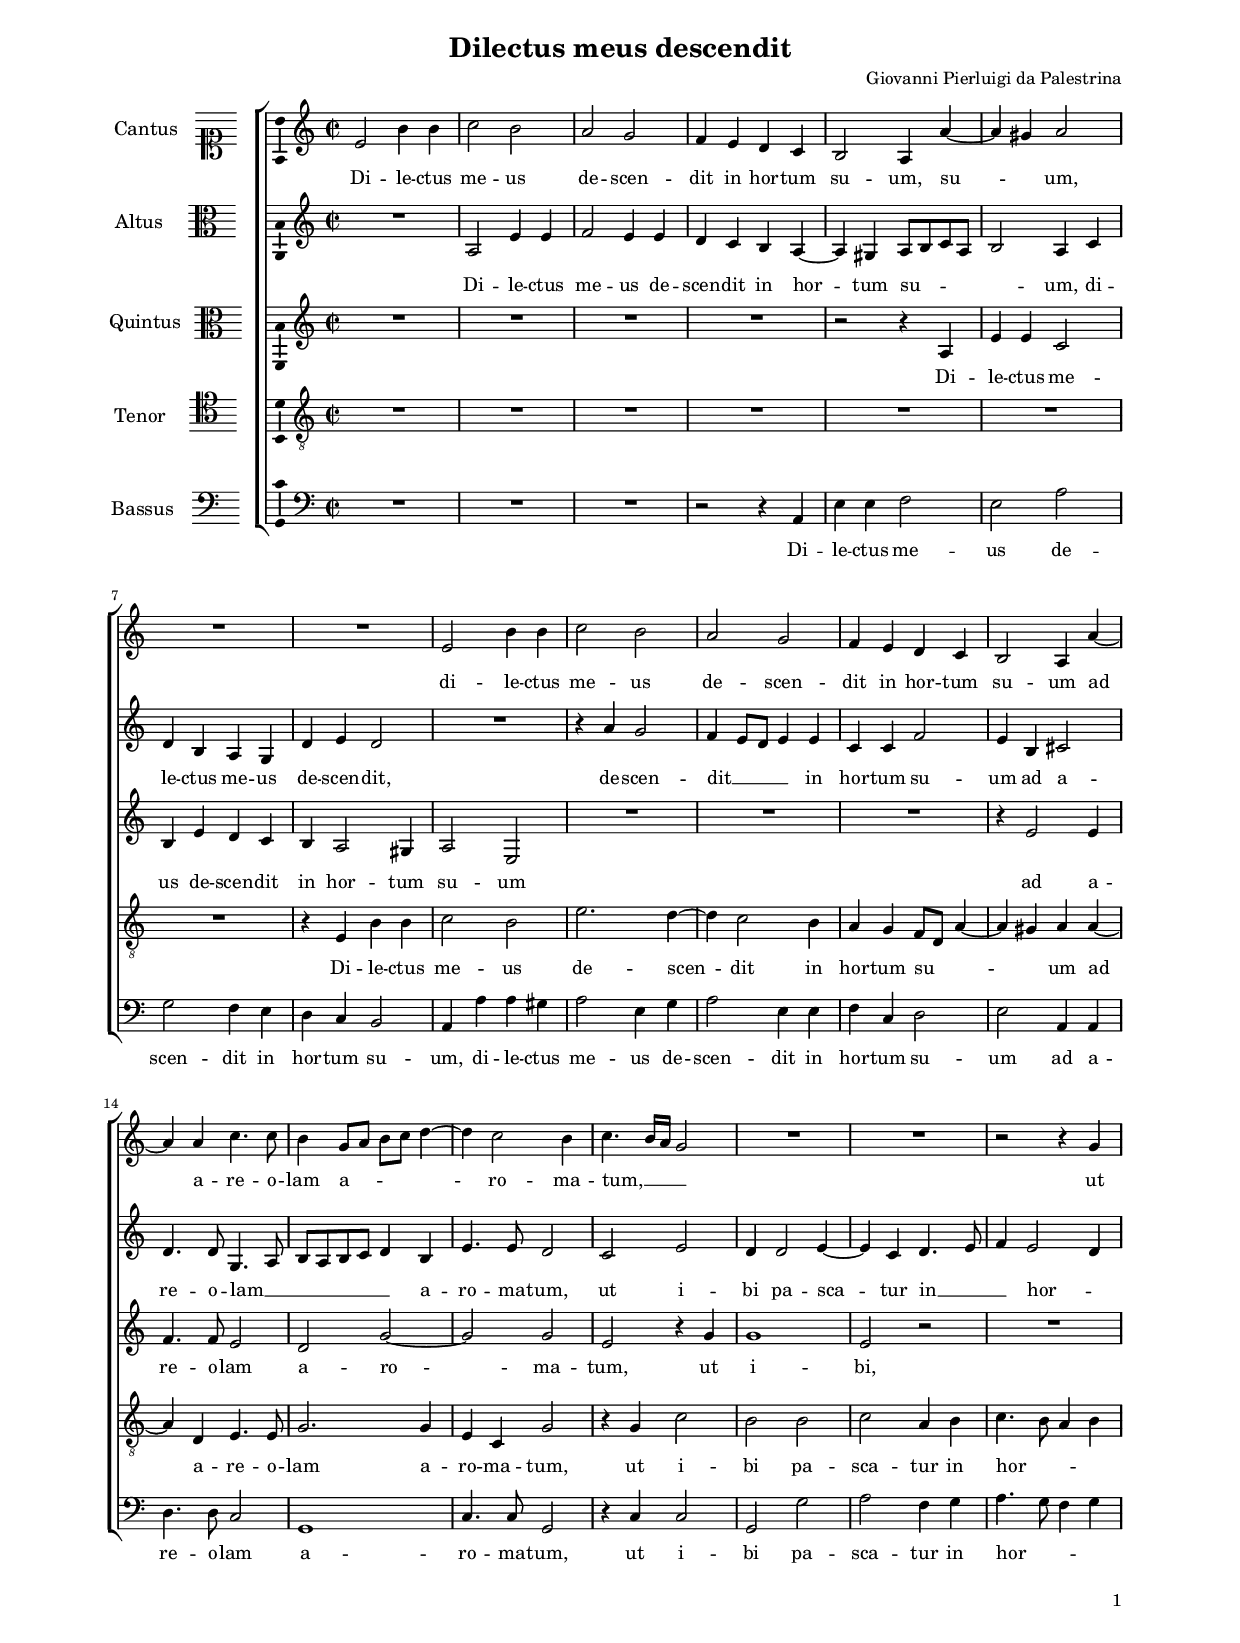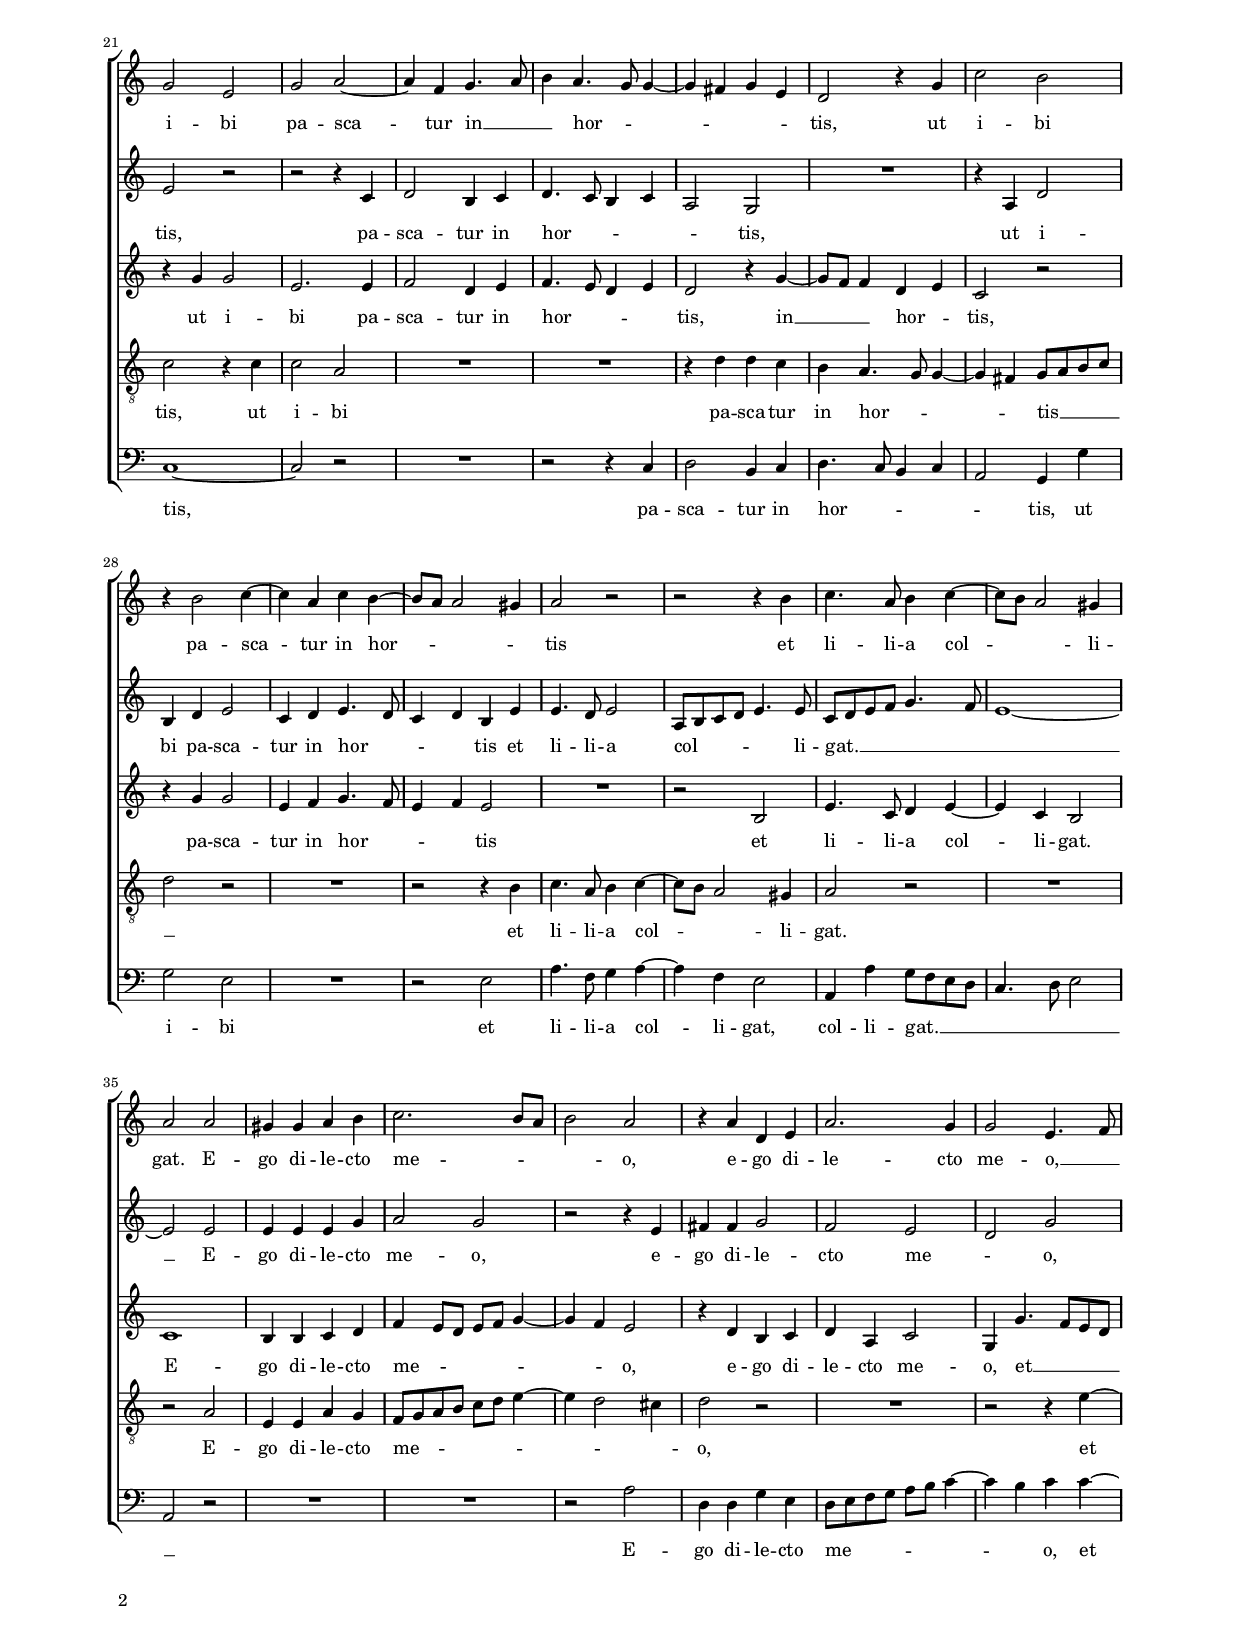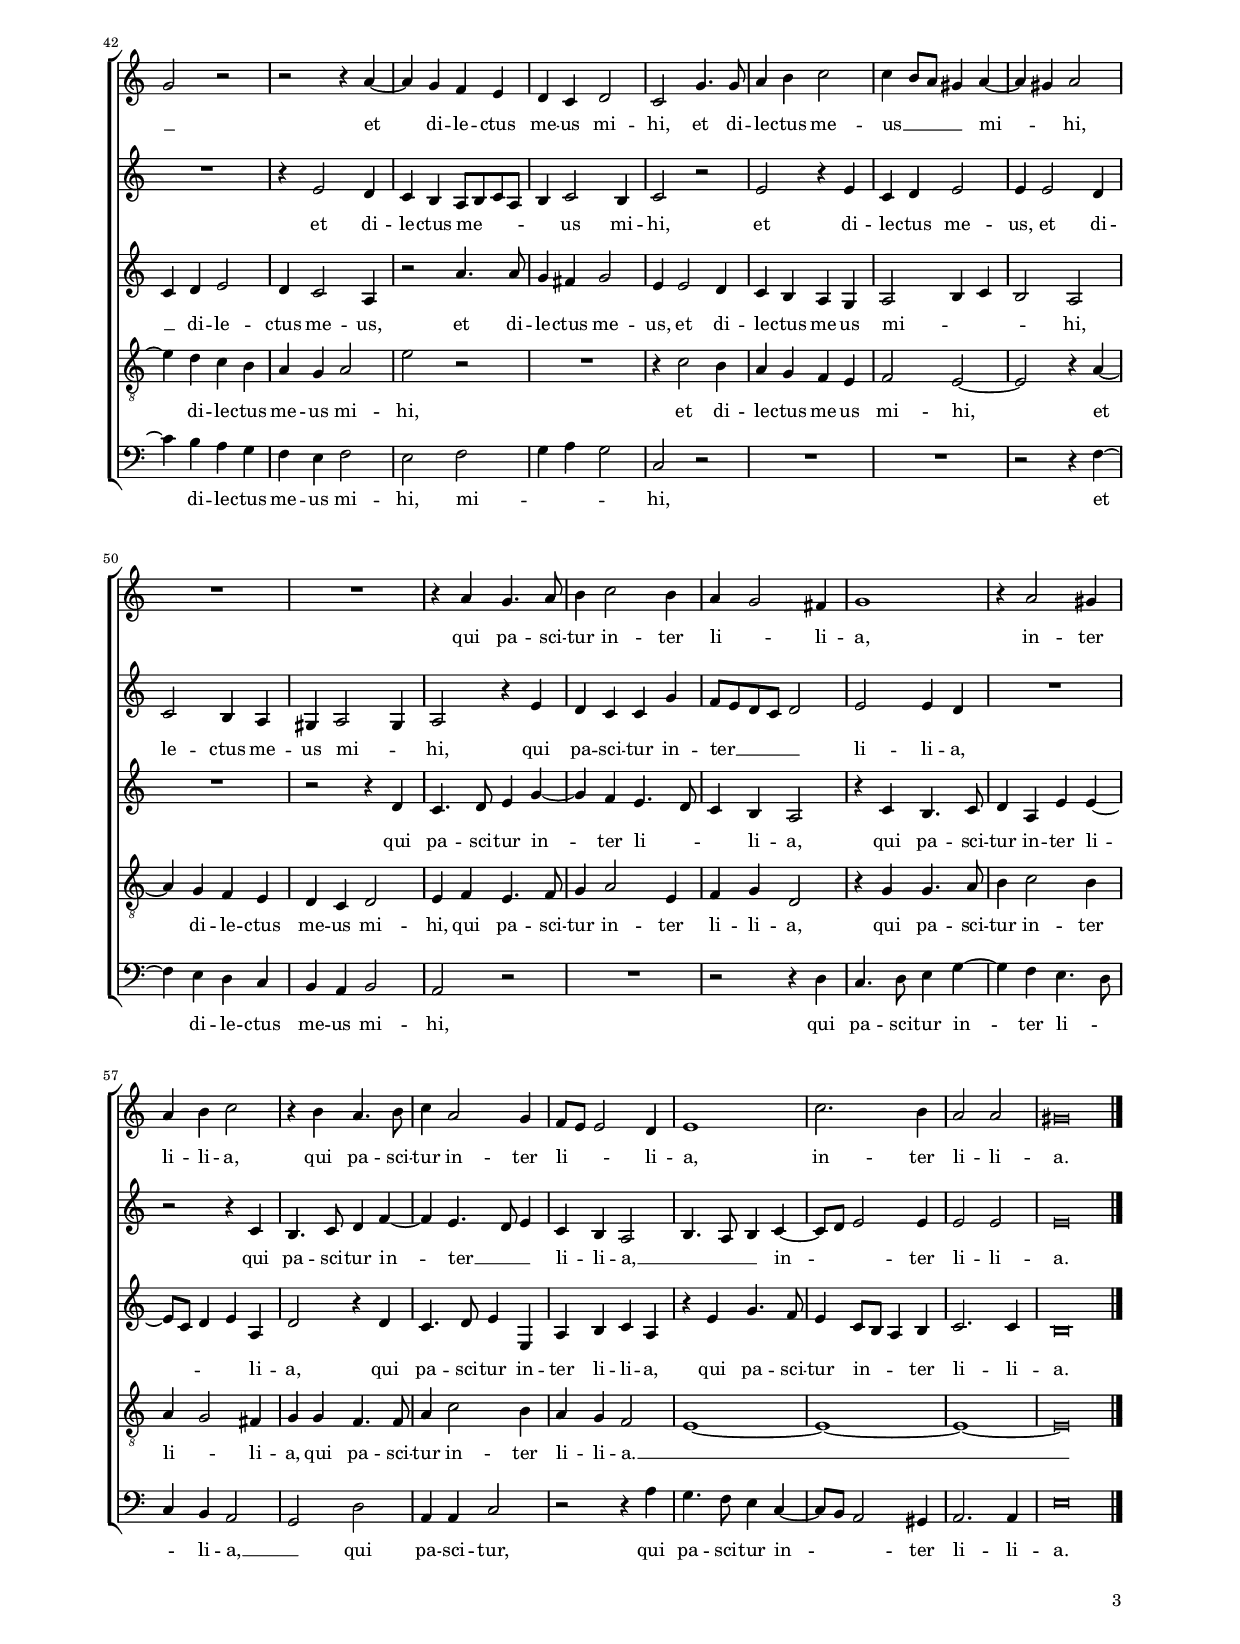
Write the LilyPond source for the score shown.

\header
{
  title="Dilectus meus descendit"
  composer="Giovanni Pierluigi da Palestrina"
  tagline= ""
}

\version "2.24.0"
\language deutsch
#(set-global-staff-size 15)
% #(set-default-paper-size "letter")
#(ly:set-option 'point-and-click #f)


\paper
	{
	top-margin = 1.8 \cm
	bottom-margin = 1.2 \cm
	left-margin = 2 \cm
	right-margin = 2 \cm
	ragged-bottom = ##f
	ragged-last-bottom = ##f
	print-page-number = ##f
	system-system-spacing = #'((basic-distance . 16) (minimum-distance . 14) (padding . 5) (strechability . 150))
	oddFooterMarkup=\markup   \fill-line { "" \fromproperty #'page:page-number-string }
	evenFooterMarkup=\markup  \fill-line { \fromproperty #'page:page-number-string "" }
	last-bottom-spacing = #'((basic-distance . 12) (minimum-distance . 7) (padding . 4))
	systems-per-page = 3
	page-count = 3
%	min-systems-per-page = 3
	markup-system-spacing.basic-distance = #12
	}

	
global = {
	\key c \major
	\time 2/2
	\set Score.tempoHideNote = ##t
	\tempo 4 = 95
	\skip 1*63
	\set Score.measureLength = #(ly:make-moment 2/1)
	\skip 1*2 \bar "|."
	}

	ficta = { \once \set suggestAccidentals = ##t }

	forget = #(define-music-function (music) (ly:music?) #{
		\accidentalStyle forget
		$music
		\accidentalStyle default
		#})



incipitcantus = \markup { \score {
	{
	\set Staff.instrumentName = \markup { \fontsize #1 "Cantus" }
	\key c \major
	\clef soprano
	s4 \bar ""
	}
	\layout  {
	raggedright = ##t
	indent = 1.6 \cm
	line-width = 2.4\cm
	\context { \Staff \remove Time_signature_engraver }
	\override Staff.Clef.Y-extent = #'(0 . 0)
	}} \hspace #1 }

      
incipitaltus = \markup { \score {
	{
	\set Staff.instrumentName = \markup { \fontsize #1 "Altus" }
	\key c \major
	\clef alto
	s4 \bar ""
	}
	\layout  {
	raggedright = ##t
	indent = 1.6 \cm
	line-width = 2.4\cm
	\context { \Staff \remove Time_signature_engraver }
	\override Staff.Clef.Y-extent = #'(0 . 0)
	}} \hspace #1 }
      
      
incipitquintus = \markup { \score {
	{
	\set Staff.instrumentName = \markup { \fontsize #1 "Quintus" }
	\key c \major
	\clef alto
	s4 \bar ""
	}
	\layout  {
	raggedright = ##t
	indent = 1.6 \cm
	line-width = 2.4\cm
	\context { \Staff \remove Time_signature_engraver }
	\override Staff.Clef.Y-extent = #'(0 . 0)
	}} \hspace #1 }
    

incipittenor = \markup { \score {
	{
	\set Staff.instrumentName = \markup { \fontsize #1 "Tenor" }
	\key c \major
	\clef tenor
	s4 \bar ""
	}
	\layout  {
	raggedright = ##t
	indent = 1.6 \cm
	line-width = 2.4\cm
	\context { \Staff \remove Time_signature_engraver }
	\override Staff.Clef.Y-extent = #'(0 . 0)
	}} \hspace #1 }
      
      
incipitbassus = \markup { \score {
	{
	\set Staff.instrumentName = \markup { \fontsize #1 "Bassus" }
	\key c \major
	\clef bass
	s4 \bar ""
	}
	\layout  {
	raggedright = ##t
	indent = 1.6 \cm
	line-width = 2.4\cm
	\context { \Staff \remove Time_signature_engraver }
	\override Staff.Clef.Y-extent = #'(0 . 0)
	}} \hspace #1 }


cantus =  \relative c''
	{
	e,2 h'4 h
	c2 h
	a2 g
	f4 e d c
%5
	h2 a4 a'~ |
	a4 gis a2
	R1
	R1
	e2 h'4 h
%10
	c2 h |
	a2 g
	f4 e d c
	h2 a4 a'~
	a4 a c4. c8
%15
	h4 g8 a h c d4~ |
	d4 c2 h4
	c4. h16 a g2
	R1
	R1
%20
	r2 r4 g |
	g2 e
	g2 a~
	a4 f g4. a8
	h4 a4. g8 g4~
%25
	g4 fis g e |
	d2 r4 g
	c2 h
	r4 h2 c4~
	c4 a c h~
%30
	h8 a a2 gis4 |
	a2 r
	r2 r4 h
	c4. a8 h4 c~
	c8 h a2 gis4
%35
	a2 a |
	gis4 gis a h
	c2. h8 a
	h2 a
	r4 a d, e
%40
	a2. g4 |
	g2 e4. f8
	g2 r
	r2 r4 a~
	a4 g f e
%45
	d4 c d2 |
	c2 g'4. g8
	a4 h c2
	c4 h8 a gis4 a~
	a4 gis a2
%50
	R1 |
	R1
	r4 a g4. a8
	h4 c2 h4
	a4 g2 fis4
%55
	g1 |
	r4 a2 gis4
	a4 h c2
	r4 h a4. h8
	c4 a2 g4
%60
	f8 e e2 d4 |
	e1
	c'2. h4
	a2 a
	gis\breve |
	}


altus =  \relative c'
	{
	R1
	a2 e'4 e
	f2 e4 e
	d4 c h a~
%5
	a4 gis a8 h c a |
	h2 a4 c
	d4 h a g
	d'4 e d2
	R1
%10
	r4 a' g2 |
	f4 e8 d e4 e
	c4 c f2
	e4 h cis2
	d4. d8 g,4. a8
%15
	h8 a h c d4 h |
	e4. e8 d2
	c2 e
	d4 d2 e4~
	e4 c d4. e8
%20
	f4 e2 d4 |
	e2 r
	r2 r4 c
	d2 h4 c
	d4. c8 h4 c 
%25
	a2 g |
	R1
	r4 a d2
	h4 d e2
	c4 d e4. d8
%30
	c4 d h e |
	e4. d8 e2
	a,8 h c d e4. e8
	c8 d e f g4. f8
	e1~
%35
	e2 e |
	e4 e e g
	a2 g
	r2 r4 e
	fis4 fis g2
%40
	f2 e |
	d2 g
	R1
	r4 e2 d4
	c4 h a8 h c a
%45
	h4 c2 h4 |
	c2 r
	e2 r4 e
	c4 d e2
	e4 e2 d4
%50
	c2 h4 a |
	gis4 a2 gis4
	a2 r4 e'
	d4 c c g'
	f8 e d c d2
%55
	e2 e4 d |
	R1
	r2 r4 c
	h4. c8 d4 f~
	f4 e4. d8 e4
%60
	c4 h a2 |
	h4. a8 h4 c~
	c8 d e2 e4
	e2 e
	e\breve |
	}


quintus =  \relative c'
	{
	R1
	R1
	R1
	R1
%5
	r2 r4 a |
	e'4 e c2
	h4 e d c
	h4 a2 gis4
	a2 e
%10
	R1 |
	R1
	R1
	r4 e'2 e4
	f4. f8 e2
%15
	d2 g~ |
	g2 g
	e2 r4 g
	g1
	e2 r
%20
	R1 |
	r4 g g2
	e2. e4
	f2 d4 e
	f4. e8 d4 e
%25
	d2 r4 g~ |
	g8 f f4 d e
	c2 r
	r4 g' g2
	e4 f g4. f8
%30
	e4 f e2 |
	R1
	r2 h
	e4. c8 d4 e~
	e4 c h2
%35
	c1 |
	h4 h c d
	f4 e8 d e f g4~
	g4 f e2
	r4 d h c
%40
	d4 a c2 |
	g4 g'4. f8 e d
	c4 d e2
	d4 c2 a4
	r2 a'4. a8
%45
	g4 fis g2 |
	e4 e2 d4
	c4 h a g
	a2 h4 c
	h2 a
%50
	R1 |
	r2 r4 d
	c4. d8 e4 g~
	g4 f e4. d8
	c4 h a2
%55
	r4 c h4. c8 |
	d4 a e' e~
	e8 c d4 e a,
	d2 r4 d
	c4. d8 e4 e,
%60
	a4 h c a |
	r4 e' g4. f8
	e4 c8 h a4 h
	c2. c4
	h\breve |
	}


tenor  =  \relative c'
	{
	R1
	R1
	R1
	R1
%5
	R1 |
	R1
	R1
	r4 e, h' h
	c2 h
%10
	e2. d4~ |
	d4 c2 h4
	a4 g f8 d a'4~
	a4 gis a a~
	a4 d, e4. e8
%15
	g2. g4 |
	e4 c g'2
	r4 g c2
	h2 h
	c2 a4 h
%20
	c4. h8 a4 h |
	c2 r4 c
	c2 a
	R1
	R1
%25
	r4 d d c |
	h4 a4. g8 g4~
	g4 fis g8 a h c
	d2 r
	R1
%30
	r2 r4 h |
	c4. a8 h4 c~
	c8 h a2 gis4
	a2 r
	R1
%35
	r2 a |
	e4 e a g
	f8 g a h c d e4~
	e4 d2 cis4
	d2 r
%40
	R1 |
	r2 r4 e~
	e4 d c h
	a4 g a2
	e'2 r
%45
	R1 |
	r4 c2 h4
	a4 g f e
	f2 e~
	e2 r4 a~
%50
	a4 g f e |
	d4 c d2
	e4 f e4. f8
	g4 a2 e4
	f4 g d2
%55
	r4 g g4. a8 |
	h4 c2 h4
	a4 g2 fis4
	g4 g f4. f8
	a4 c2 h4
%60
	a4 g f2 |
	e1~
	e1~
	e1~
	e\breve |
	}


bassus  =  \relative c
	{
	R1
	R1
	R1
	r2 r4 a
%5
	e'4 e f2 |
	e2 a
	g2 f4 e
	d4 c h2
	a4 a' a gis
%10
	a2 e4 g |
	a2 e4 e
	f4 c d2
	e2 a,4 a
	d4. d8 c2
%15
	g1 |
	c4. c8 g2
	r4 c c2
	g2 g'
	a2 f4 g
%20
	a4. g8 f4 g |
	c,1~
	c2 r
	R1
	r2 r4 c
%25
	d2 h4 c |
	d4. c8 h4 c
	a2 g4 g'
	g2 e
	R1
%30
	r2 e |
	a4. f8 g4 a~
	a4 f e2
	a,4 a' g8 f e d
	c4. d8 e2
%35
	a,2 r |
	R1
	R1
	r2 a'
	d,4 d g e
%40
	d8 e f g a h c4~ |
	c4 h c c~
	c4 h a g
	f4 e f2
	e2 f
%45
	g4 a g2 |
	c,2 r
	R1
	R1
	r2 r4 f~
%50
	f4 e d c |
	h4 a h2
	a2 r
	R1
	r2 r4 d
%55
	c4. d8 e4 g~ |
	g4 f e4. d8
	c4 h a2
	g2 d'
	a4 a c2
%60
	r2 r4 a' |
	g4. f8 e4 c~
	c8 h a2 gis4
	a2. a4
	e'\breve |
	}


lyricscantus = \lyricmode {
	Di -- le -- ctus me -- us de -- scen -- dit in hor -- tum su -- um,
	su -- _ um,
	di -- le -- ctus me -- us de -- scen -- dit in hor -- tum su -- um
	ad a -- re -- o -- lam a -- _ _ _ _ ro -- ma -- tum, __ _ _ _
	ut i -- bi pa -- sca -- tur in __ _ _ hor -- _ _ _ _ _ tis,
	ut i -- bi pa -- sca -- tur in hor -- _ _ _ tis
	et li -- li -- a col -- _ _ li -- gat.
	E -- go di -- le -- cto me -- _ _ _ o,
	e -- go di -- le -- cto me -- o, __ _ _
	et di -- le -- ctus me -- us mi -- hi,
	et di -- le -- ctus me -- us __ _ _ _ mi -- _ hi,
	qui pa -- sci -- tur in -- ter li -- _ li -- a,
	in -- ter li -- li -- a,
	qui pa -- sci -- tur in -- ter li -- _ _ li -- a,
	in -- ter li -- li -- a.
	}


lyricsaltus = \lyricmode {
	Di -- le -- ctus me -- us de -- scen -- dit in hor -- tum su -- _ _ _ _ um,
	di -- le -- ctus me -- us de -- scen -- dit,
	de -- scen -- dit __ _ _ _ in hor -- tum su -- um
	ad a -- re -- o -- lam __ _ _ _ _ _ _ a -- ro -- ma -- tum,
	ut i -- bi pa -- sca -- tur in __ _ _ hor -- _ tis,
	pa -- sca -- tur in hor -- _ _ _ _ tis,
	ut i -- bi pa -- sca -- tur in hor -- _ _ _ tis
	et li -- li -- a col -- _ _ _ _ li -- gat. __ _ _ _ _ _ _
	E -- go di -- le -- cto me -- o,
	e -- go di -- le -- cto me -- _ o,
	et di -- le -- ctus me -- _ _ _ _ us mi -- hi,
	et di -- le -- ctus me -- us,
	et di -- le -- ctus me -- us mi -- _ hi,
	qui pa -- sci -- tur in -- ter __ _ _ _ _ li -- li -- a,
	qui pa -- sci -- tur in -- ter __ _ _ li -- li -- a, __ _ _ _
	in -- _ _ ter li -- li -- a.
	}


lyricsquintus = \lyricmode {
	Di -- le -- ctus me -- us de -- scen -- dit in hor -- tum su -- um
	ad a -- re -- o -- lam a -- ro -- ma -- tum,
	ut i -- bi,
	ut i -- bi pa -- sca -- tur in hor -- _ _ _ tis,
	in __ _ _ hor -- _ tis,
	pa -- sca -- tur in hor -- _ _ _ tis
	et li -- li -- a col -- li -- gat.
	E -- go di -- le -- cto me -- _ _ _ _ _ _ o,
	e -- go di -- le -- cto me -- o,
	et __ _ _ _ _ di -- le -- ctus me -- us,
	et di -- le -- ctus me -- us,
	et di -- le -- ctus me -- us mi -- _ _ _ hi,
	qui pa -- sci -- tur in -- ter li -- _ _ li -- a,
	qui pa -- sci -- tur in -- ter li -- _ _ _ li -- a,
	qui pa -- sci -- tur in -- ter li -- li -- a,
	qui pa -- sci -- tur in -- _ _ ter li -- li -- a.
	}


lyricstenor = \lyricmode {
	Di -- le -- ctus me -- us de -- scen -- dit in hor -- tum su -- _ _ _ um
	ad a -- re -- o -- lam a -- ro -- ma -- tum,
	ut i -- bi pa -- sca -- tur in hor -- _ _ _ tis,
	ut i -- bi pa -- sca -- tur in hor -- _ _ _ tis __ _ _ _ _
	et li -- li -- a col -- _ _ li -- gat.
	E -- go di -- le -- cto me -- _ _ _ _ _ _ _ _ o,
	et di -- le -- ctus me -- us mi -- hi,
	et di -- le -- ctus me -- us mi -- hi,
	et di -- le -- ctus me -- us mi -- hi,
	qui pa -- sci -- tur in -- ter li -- li -- a,
	qui pa -- sci -- tur in -- ter li -- _ li -- a,
	qui pa -- sci -- tur in -- ter li -- li -- a. __ _
	}


lyricsbassus = \lyricmode {
	Di -- le -- ctus me -- us de -- scen -- dit in hor -- tum su -- um,
	di -- le -- ctus me -- us de -- scen -- dit in hor -- tum su -- um
	ad a -- re -- o -- lam a -- ro -- ma -- tum,
	ut i -- bi pa -- sca -- tur in hor -- _ _ _ tis,
	pa -- sca -- tur in hor -- _ _ _ _ tis,
	ut i -- bi
	et li -- li -- a col -- li -- gat,
	col -- li -- gat. __ _ _ _ _ _ _ _
	E -- go di -- le -- cto me -- _ _ _ _ _ _ _ o,
	et di -- le -- ctus me -- us mi -- hi,
	mi -- _ _ _ hi,
	et di -- le -- ctus me -- us mi -- hi,
	qui pa -- sci -- tur in -- ter li -- _ _ li -- a, __ _
	qui pa -- sci -- tur,
	qui pa -- sci -- tur in -- _ _ ter li -- li -- a.
	}


\score
{  
	% \transpose {
	\new ChoirStaff \with { \override StaffGrouper.staff-staff-spacing.basic-distance = #12 }
	<<

	\new Staff << \global
	\new Voice="v1" {
		\set Staff.instrumentName=\incipitcantus
%		\set Staff.instrumentName= "S"
		\set Staff.midiInstrument = "reed organ"
		\clef violin
		\cantus }
	\new Lyrics \lyricsto "v1" {\lyricscantus }
	>>


	\new Staff << \global
	\new Voice="v2" {
		\set Staff.instrumentName=\incipitaltus
%		\set Staff.instrumentName= "A"
		\set Staff.midiInstrument = "reed organ"
		\clef violin % "G_8"
		\altus}
	\new Lyrics \lyricsto "v2" {\lyricsaltus }
	>>


	\new Staff << \global
	\new Voice="v5" {
		\set Staff.instrumentName=\incipitquintus
%		\set Staff.instrumentName= "Q"
		\set Staff.midiInstrument = "reed organ"
		\clef violin % "G_8"
		\quintus}
	\new Lyrics \lyricsto "v5" {\lyricsquintus }
	>>

	\new Staff << \global
	\new Voice="v3" {
		\set Staff.instrumentName=\incipittenor
%		\set Staff.instrumentName= "T"
		\set Staff.midiInstrument = "reed organ"
		\clef "G_8"
		\tenor }
	\new Lyrics \lyricsto "v3" {\lyricstenor }
	>>


	\new Staff << \global
	\new Voice="v4" {
		\set Staff.instrumentName=\incipitbassus
%		\set Staff.instrumentName= "B"
		\set Staff.midiInstrument = "reed organ"
		\clef bass 
		\bassus }
	\new Lyrics \lyricsto "v4" {\lyricsbassus}
	>>

	>>
	% } % transpose

	\layout
	{
	indent = 2.5\cm
	\context { \Lyrics \override VerticalAxisGroup.nonstaff-relatedstaff-spacing.padding = #1.4 }
	\context { \Staff \override TimeSignature.break-visibility = #end-of-line-invisible }
	\context { \Staff \consists Ambitus_engraver }
	\context { \Score \override BarNumber.padding = #2 }
	\context { \Voice \override NoteHead.style = #'baroque }
	}

\midi
	{
    	
	}

}


% EOF
